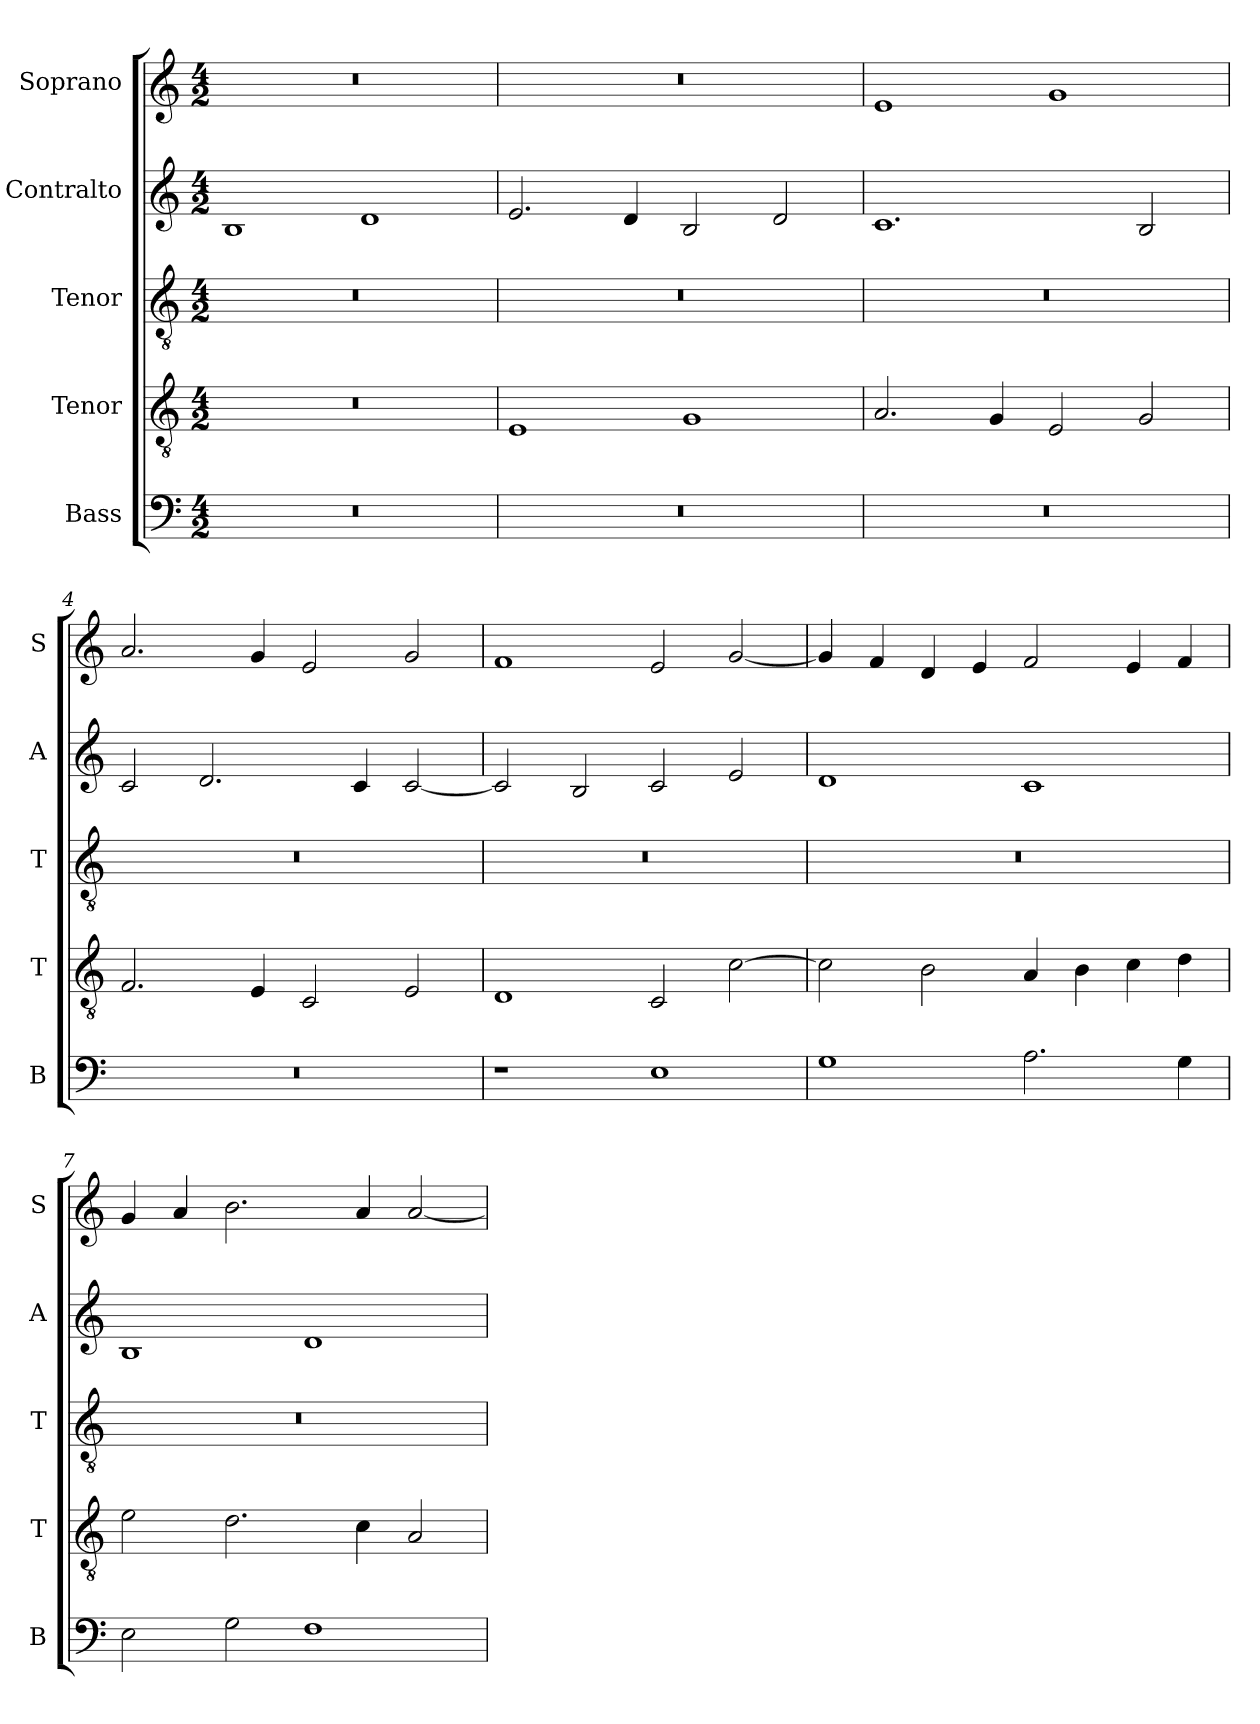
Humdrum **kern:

**kern	**kern	**kern	**kern	**kern
*part5	*part4	*part3	*part2	*part1
*staff5	*staff4	*staff3	*staff2	*staff1
*I"Bass	*I"Tenor	*I"Tenor	*I"Contralto	*I"Soprano
*I'B	*I'T	*I'T	*I'A	*I'S
*clefF4	*clefGv2	*clefGv2	*clefG2	*clefG2
*k[]	*k[]	*k[]	*k[]	*k[]
*E:phr	*E:phr	*E:phr	*E:phr	*E:phr
*M4/2	*M4/2	*M4/2	*M4/2	*M4/2
=1	=1	=1	=1	=1
0r	0r	0r	1B	0r
.	.	.	1d	.
=2	=2	=2	=2	=2
0r	1E	0r	2.e	0r
.	.	.	4d	.
.	1G	.	2B	.
.	.	.	2d	.
=3	=3	=3	=3	=3
0r	2.A	0r	1.c	1e
.	4G	.	.	.
.	2E	.	.	1g
.	2G	.	2B	.
=4	=4	=4	=4	=4
0r	2.F	0r	2c	2.a
.	.	.	2.d	.
.	4E	.	.	4g
.	2C	.	.	2e
.	.	.	4c	.
.	2E	.	[2c	2g
=5	=5	=5	=5	=5
1r	1D	0r	2c]	1f
.	.	.	2B	.
1E	2C	.	2c	2e
.	[2c	.	2e	[2g
=6	=6	=6	=6	=6
1G	2c]	0r	1d	4g]
.	.	.	.	4f
.	2B	.	.	4d
.	.	.	.	4e
2.A	4A	.	1c	2f
.	4B	.	.	.
.	4c	.	.	4e
4G	4d	.	.	4f
=7	=7	=7	=7	=7
2E	2e	0r	1B	4g
.	.	.	.	4a
2G	2.d	.	.	2.b
1F	.	.	1d	.
.	4c	.	.	4a
.	2A	.	.	[2a
=	=	=	=	=
*-	*-	*-	*-	*-
